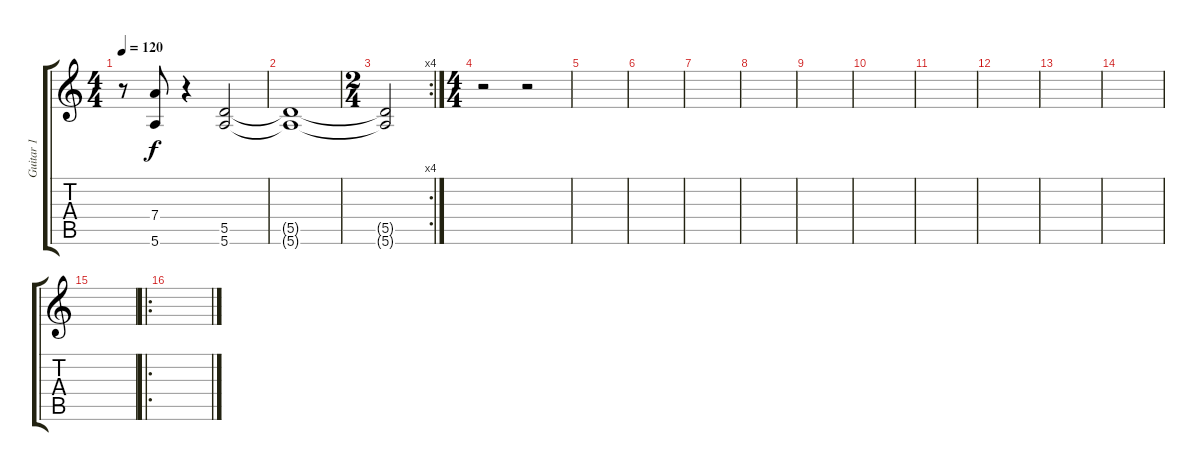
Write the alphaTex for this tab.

\track ("Guitar 1" "Guitar 1") {instrument distortionguitar}
\staff {score tabs}
\tuning (E4 B3 G3 D3 A2 E2) {hide}
\ts (4 4)
\tempo 120
\clef g2
\ks c
r.8{dy f} (7.4 5.6).8 r.4 (5.5 5.6).2 |
(5.5{t} 5.6{t}).1 |
\rc 4
\ts (2 4)
(5.5{t} 5.6{t}).2 |
\ts (4 4)
r.2 r.2 |
|
|
|
|
|
|
|
|
|
|
|
\ro
